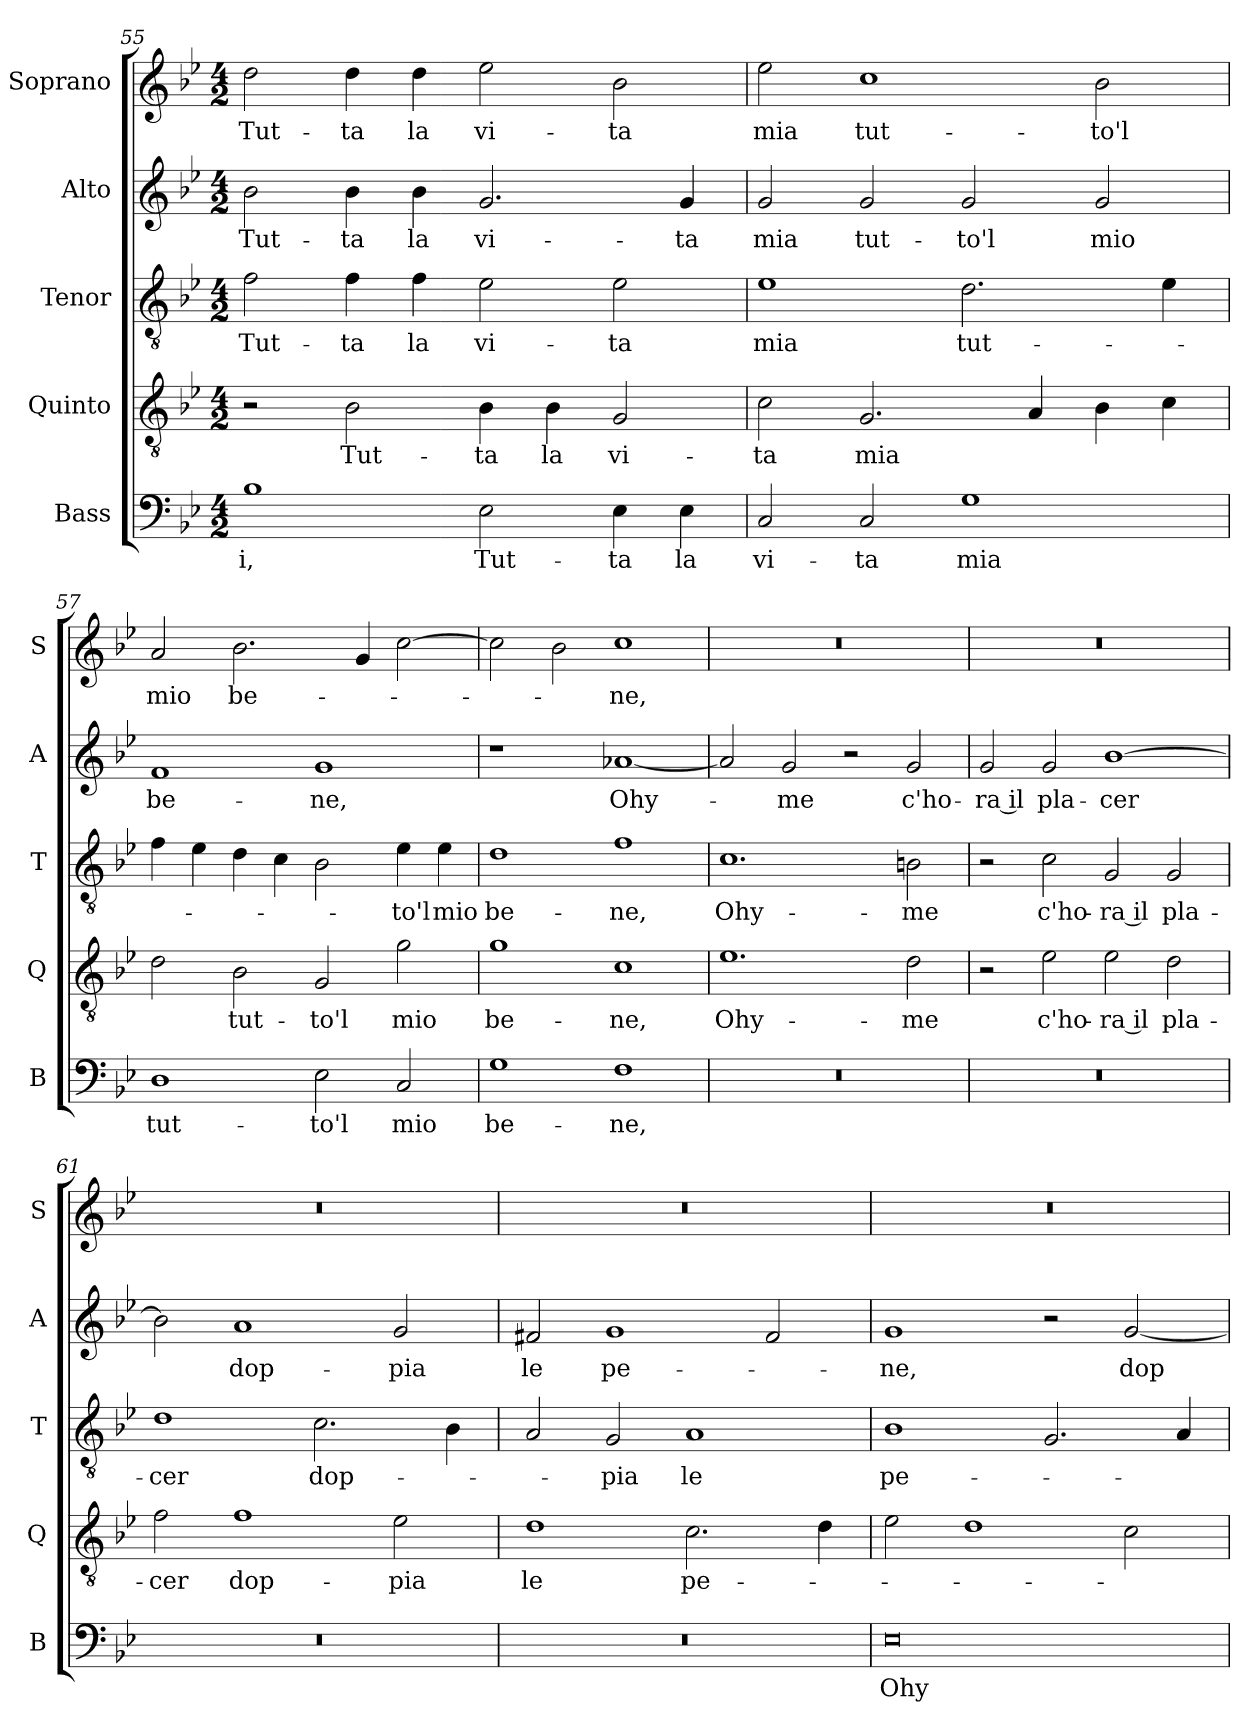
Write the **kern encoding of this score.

**kern	**text	**kern	**text	**kern	**text	**kern	**text	**kern	**text
*part5	*part5	*part4	*part4	*part3	*part3	*part2	*part2	*part1	*part1
*staff5	*staff5	*staff4	*staff4	*staff3	*staff3	*staff2	*staff2	*staff1	*staff1
*I"Bass	*	*I"Quinto	*	*I"Tenor	*	*I"Alto	*	*I"Soprano	*
*I'B	*	*I'Q	*	*I'T	*	*I'A	*	*I'S	*
*clefF4	*	*clefGv2	*	*clefGv2	*	*clefG2	*	*clefG2	*
*k[b-e-]	*	*k[b-e-]	*	*k[b-e-]	*	*k[b-e-]	*	*k[b-e-]	*
*B-:	*	*B-:	*	*B-:	*	*B-:	*	*B-:	*
*M4/2	*	*M4/2	*	*M4/2	*	*M4/2	*	*M4/2	*
=55	=55	=55	=55	=55	=55	=55	=55	=55	=55
!	!LO:LY:b	!	!	!	!LO:LY:b	!	!LO:LY:b	!	!LO:LY:b
1B-	-i,	2r	.	2f\	Tut-	2b-\	Tut-	2dd\	Tut-
!	!	!	!LO:LY:b	!	!LO:LY:b	!	!LO:LY:b	!	!LO:LY:b
.	.	2B-\	Tut-	4f\	-ta	4b-\	-ta	4dd\	-ta
!	!	!	!	!	!LO:LY:b	!	!LO:LY:b	!	!LO:LY:b
.	.	.	.	4f\	la	4b-\	la	4dd\	la
!	!LO:LY:b	!	!LO:LY:b	!	!LO:LY:b	!	!LO:LY:b	!	!LO:LY:b
2E-\	Tut-	4B-\	-ta	2e-\	vi-	2.g/	vi-	2ee-\	vi-
!	!	!	!LO:LY:b	!	!	!	!	!	!
.	.	4B-\	la	.	.	.	.	.	.
!	!LO:LY:b	!	!LO:LY:b	!	!LO:LY:b	!	!	!	!LO:LY:b
4E-\	-ta	2G/	vi-	2e-\	-ta	.	.	2b-\	-ta
!	!LO:LY:b	!	!	!	!	!	!LO:LY:b	!	!
4E-\	la	.	.	.	.	4g/	-ta	.	.
=56	=56	=56	=56	=56	=56	=56	=56	=56	=56
!	!LO:LY:b	!	!LO:LY:b	!	!LO:LY:b	!	!LO:LY:b	!	!LO:LY:b
2C/	vi-	2c\	-ta	1e-	mia	2g/	mia	2ee-\	mia
!	!LO:LY:b	!	!LO:LY:b	!	!	!	!LO:LY:b	!	!LO:LY:b
2C/	-ta	2.G/	mia	.	.	2g/	tut-	1cc	tut-
!	!LO:LY:b	!	!	!	!LO:LY:b	!	!LO:LY:b	!	!
1G	mia	.	.	2.d\	tut-	2g/	-to'l	.	.
.	.	4A/	.	.	.	.	.	.	.
!	!	!	!	!	!	!	!LO:LY:b	!	!LO:LY:b
.	.	4B-\	.	.	.	2g/	mio	2b-\	-to'l
.	.	4c\	.	4e-\	.	.	.	.	.
!!LO:LB:g=z
=57	=57	=57	=57	=57	=57	=57	=57	=57	=57
!	!LO:LY:b	!	!	!	!	!	!LO:LY:b	!	!LO:LY:b
1D	tut-	2d\	.	4f\	.	1f	be-	2a/	mio
.	.	.	.	4e-\	.	.	.	.	.
!	!	!	!LO:LY:b	!	!	!	!	!	!LO:LY:b
.	.	2B-\	tut-	4d\	.	.	.	2.b-\	be-
.	.	.	.	4c\	.	.	.	.	.
!	!LO:LY:b	!	!LO:LY:b	!	!	!	!LO:LY:b	!	!
2E-\	-to'l	2G/	-to'l	2B-\	.	1g	-ne,	.	.
.	.	.	.	.	.	.	.	4g/	.
!	!LO:LY:b	!	!LO:LY:b	!	!LO:LY:b	!	!	!	!
2C/	mio	2g\	mio	4e-\	-to'l	.	.	[2cc\	.
!	!	!	!	!	!LO:LY:b	!	!	!	!
.	.	.	.	4e-\	mio	.	.	.	.
=58	=58	=58	=58	=58	=58	=58	=58	=58	=58
!	!LO:LY:b	!	!LO:LY:b	!	!LO:LY:b	!	!	!	!
1G	be-	1g	be-	1d	be-	1r	.	2cc\]	.
.	.	.	.	.	.	.	.	2b-\	.
!	!LO:LY:b	!	!LO:LY:b	!	!LO:LY:b	!	!LO:LY:b	!	!LO:LY:b
1F	-ne,	1c	-ne,	1f	-ne,	[1a-X	Ohy-	1cc	-ne,
=59	=59	=59	=59	=59	=59	=59	=59	=59	=59
!	!	!	!LO:LY:b	!	!LO:LY:b	!	!	!	!
0r	.	1.e-	Ohy-	1.c	Ohy-	2a-/]	.	0r	.
!	!	!	!	!	!	!	!LO:LY:b	!	!
.	.	.	.	.	.	2g/	-me	.	.
.	.	.	.	.	.	2r	.	.	.
!	!	!	!LO:LY:b	!	!LO:LY:b	!	!LO:LY:b	!	!
.	.	2d\	-me	2Bn\	-me	2g/	c'ho-	.	.
=60	=60	=60	=60	=60	=60	=60	=60	=60	=60
!	!	!	!	!	!	!	!LO:LY:b	!	!
0r	.	2r	.	2r	.	2g/	-ra il	0r	.
!	!	!	!LO:LY:b	!	!LO:LY:b	!	!LO:LY:b	!	!
.	.	2e-\	c'ho-	2c\	c'ho-	2g/	pla-	.	.
!	!	!	!LO:LY:b	!	!LO:LY:b	!	!LO:LY:b	!	!
.	.	2e-\	-ra il	2G/	-ra il	[1b-	-cer	.	.
!	!	!	!LO:LY:b	!	!LO:LY:b	!	!	!	!
.	.	2d\	pla-	2G/	pla-	.	.	.	.
!!LO:PB:g=z
=61	=61	=61	=61	=61	=61	=61	=61	=61	=61
!	!	!	!LO:LY:b	!	!LO:LY:b	!	!	!	!
0r	.	2f\	-cer	1d	-cer	2b-\]	.	0r	.
!	!	!	!LO:LY:b	!	!	!	!LO:LY:b	!	!
.	.	1f	dop-	.	.	1a	dop-	.	.
!	!	!	!	!	!LO:LY:b	!	!	!	!
.	.	.	.	2.c\	dop-	.	.	.	.
!	!	!	!LO:LY:b	!	!	!	!LO:LY:b	!	!
.	.	2e-\	-pia	.	.	2g/	-pia	.	.
.	.	.	.	4B-\	.	.	.	.	.
=62	=62	=62	=62	=62	=62	=62	=62	=62	=62
!	!	!	!LO:LY:b	!	!	!	!LO:LY:b	!	!
0r	.	1d	le	2A/	.	2f#X/	le	0r	.
!	!	!	!	!	!LO:LY:b	!	!LO:LY:b	!	!
.	.	.	.	2G/	-pia	1g	pe-	.	.
!	!	!	!LO:LY:b	!	!LO:LY:b	!	!	!	!
.	.	2.c\	pe-	1A	le	.	.	.	.
.	.	.	.	.	.	2f#/	.	.	.
.	.	4d\	.	.	.	.	.	.	.
=63	=63	=63	=63	=63	=63	=63	=63	=63	=63
!	!LO:LY:b	!	!	!	!LO:LY:b	!	!LO:LY:b	!	!
0E-	Ohy-	2e-\	.	1B-	pe-	1g	-ne,	0r	.
.	.	1d	.	.	.	.	.	.	.
.	.	.	.	2.G/	.	2r	.	.	.
!	!	!	!	!	!	!	!LO:LY:b	!	!
.	.	2c\	.	.	.	[2g/	dop-	.	.
.	.	.	.	4A/	.	.	.	.	.
=	=	=	=	=	=	=	=	=	=
*-	*-	*-	*-	*-	*-	*-	*-	*-	*-
